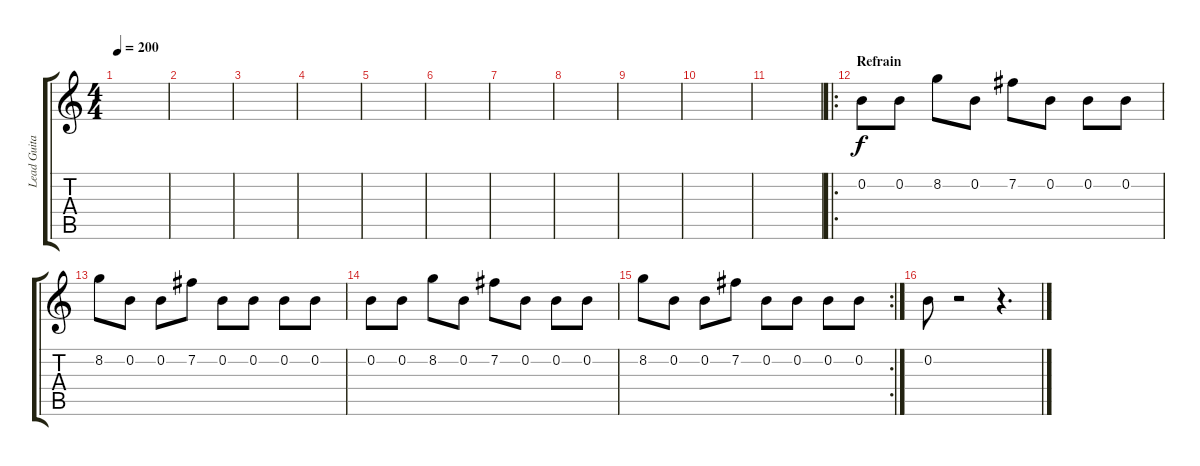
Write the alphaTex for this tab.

\track ("Lead Guitar" "Lead Guita") {instrument overdrivenguitar}
\staff {score tabs}
\tuning (E4 B3 G3 D3 A2 E2) {hide}
\ts (4 4)
\tempo 200
\clef g2
\ks c
|
|
|
|
|
|
|
|
|
|
|
\ro
\section ("" "Refrain")
0.2.8 0.2.8 8.2.8 0.2.8 7.2.8 0.2.8 0.2.8 0.2.8 |
8.2.8 0.2.8 0.2.8 7.2.8 0.2.8 0.2.8 0.2.8 0.2.8 |
0.2.8 0.2.8 8.2.8 0.2.8 7.2.8 0.2.8 0.2.8 0.2.8 |
\rc 2
8.2.8 0.2.8 0.2.8 7.2.8 0.2.8 0.2.8 0.2.8 0.2.8 |
0.2.8 r.2 r.4{d}
